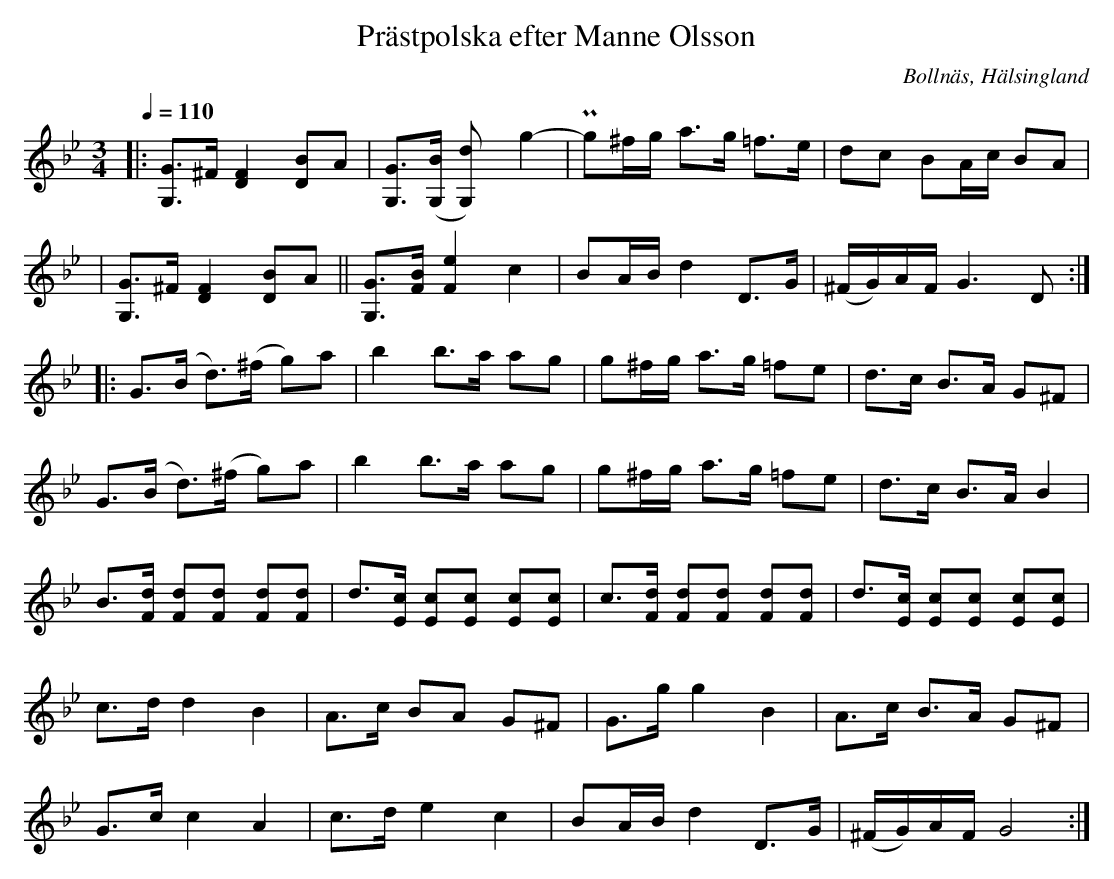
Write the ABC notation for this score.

X:1
T:Prästpolska efter Manne Olsson
O:Bollnäs, Hälsingland
M:3/4
L:1/8
Q:1/4=110
K:Gm
|:[G G,]>^F [F2 D2] [D B]A| [G G,]>([B G,]   [d2 G,])      g2-       | Pg^f/g/ a>g =f>e | dc   BA/c/ BA  |
|[G G,]>^F [F2 D2] [D B]A|| [G G,]>[F B]     [F2 e2]       c2           | BA/B/  d2 D>G  | (^F/G/)A/F/ G3 D  ::
G>(B   d>)(^f   g)a        | b2     b>a      ag         | g^f/g/ a>g =fe | d>c         B>A G^F  |
G>(B   d>)(^f   g)a        | b2     b>a      ag         | g^f/g/ a>g =fe | d>c         B>A B2   |
B>[Fd] [Fd][Fd] [Fd][Fd] | d>[Ec] [Ec][Ec] [Ec][Ec] | \
c>[Fd] [Fd][Fd] [Fd][Fd] | d>[Ec] [Ec][Ec] [Ec][Ec] |
c>d    d2       B2           | A>c    BA       G^F       | G>g    g2 B2     | A>c         B>A G^F  |
G>c    c2       A2           | c>d    e2       c2        | BA/B/  d2 D>G   | (^F/G/)A/F/ G4      :|
